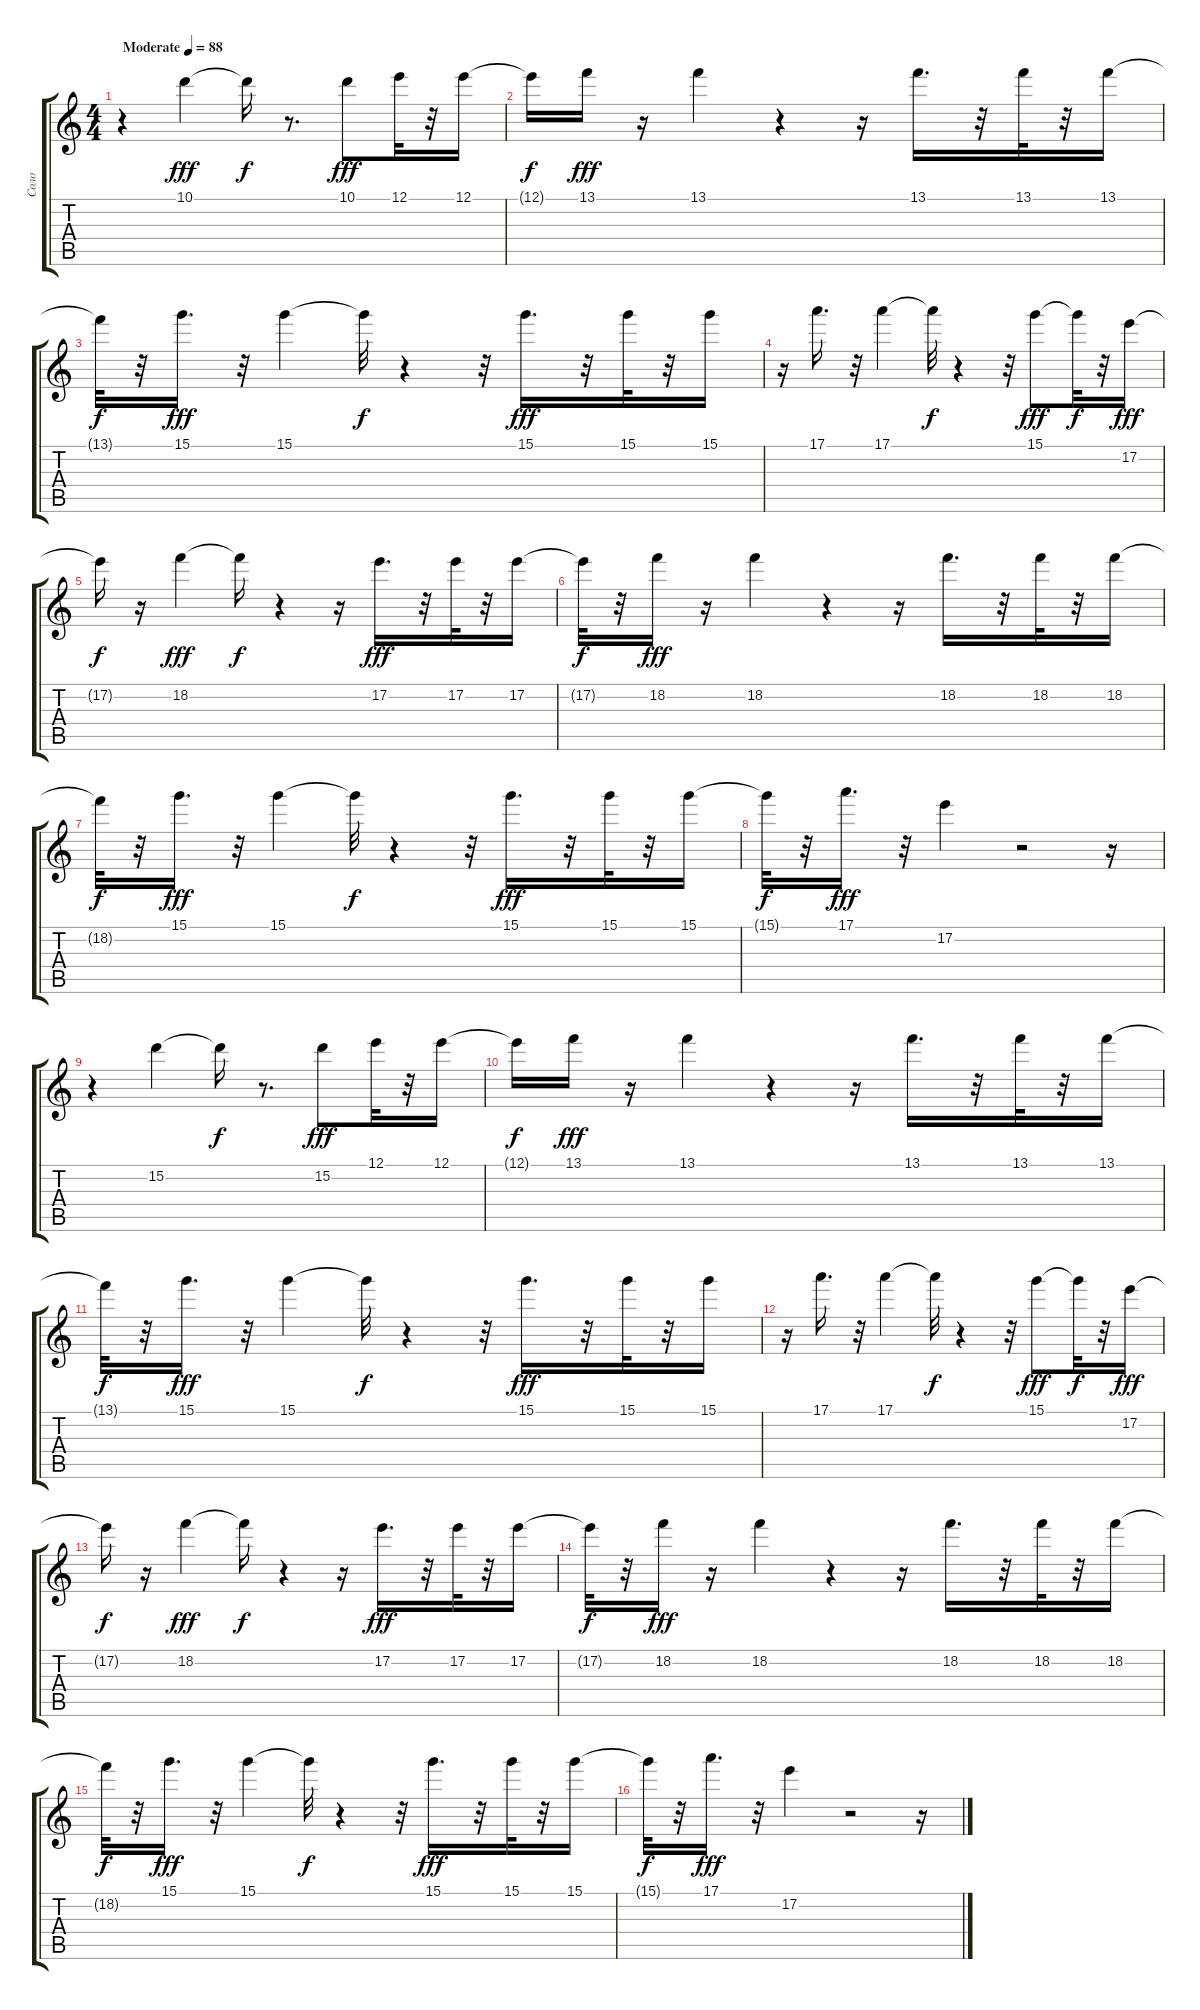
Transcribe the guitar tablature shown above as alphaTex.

\track ("Соло" "Соло") {instrument overdrivenguitar}
\staff {score tabs}
\tuning (E4 B3 G3 D3 A2 E2) {hide}
\ts (4 4)
\tempo (88 "Moderate")
\clef g2
\ks c
r.4{dy fff instrument overdrivenguitar} 10.1.4 10.1{t}.16{dy f} r.8{d} 10.1.8{dy fff} 12.1.32 r.32 12.1.16 |
12.1{t}.16{dy f} 13.1.16{dy fff} r.16 13.1.4 r.4 r.16 13.1.16{d} r.32 13.1.32 r.32 13.1.16 |
13.1{t}.32{dy f} r.32 15.1.16{d dy fff} r.32 15.1.4 15.1{t}.32{dy f} r.4 r.32 15.1.16{d dy fff} r.32 15.1.32 r.32 15.1.16 |
r.16 17.1.16{d} r.32 17.1.4 17.1{t}.32{dy f} r.4 r.32 15.1.8{dy fff} 15.1{t}.32{dy f} r.32 17.2.16{dy fff} |
17.2{t}.16{dy f} r.16 18.2.4{dy fff} 18.2{t}.16{dy f} r.4 r.16 17.2.16{d dy fff} r.32 17.2.32 r.32 17.2.16 |
17.2{t}.32{dy f} r.32 18.2.16{dy fff} r.16 18.2.4 r.4 r.16 18.2.16{d} r.32 18.2.32 r.32 18.2.16 |
18.2{t}.32{dy f} r.32 15.1.16{d dy fff} r.32 15.1.4 15.1{t}.32{dy f} r.4 r.32 15.1.16{d dy fff} r.32 15.1.32 r.32 15.1.16 |
15.1{t}.32{dy f} r.32 17.1.16{d dy fff} r.32 17.2.4 r.2 r.16 |
r.4 15.2.4 15.2{t}.16{dy f} r.8{d} 15.2.8{dy fff} 12.1.32 r.32 12.1.16 |
12.1{t}.16{dy f} 13.1.16{dy fff} r.16 13.1.4 r.4 r.16 13.1.16{d} r.32 13.1.32 r.32 13.1.16 |
13.1{t}.32{dy f} r.32 15.1.16{d dy fff} r.32 15.1.4 15.1{t}.32{dy f} r.4 r.32 15.1.16{d dy fff} r.32 15.1.32 r.32 15.1.16 |
r.16 17.1.16{d} r.32 17.1.4 17.1{t}.32{dy f} r.4 r.32 15.1.8{dy fff} 15.1{t}.32{dy f} r.32 17.2.16{dy fff} |
17.2{t}.16{dy f} r.16 18.2.4{dy fff} 18.2{t}.16{dy f} r.4 r.16 17.2.16{d dy fff} r.32 17.2.32 r.32 17.2.16 |
17.2{t}.32{dy f} r.32 18.2.16{dy fff} r.16 18.2.4 r.4 r.16 18.2.16{d} r.32 18.2.32 r.32 18.2.16 |
18.2{t}.32{dy f} r.32 15.1.16{d dy fff} r.32 15.1.4 15.1{t}.32{dy f} r.4 r.32 15.1.16{d dy fff} r.32 15.1.32 r.32 15.1.16 |
15.1{t}.32{dy f} r.32 17.1.16{d dy fff} r.32 17.2.4 r.2 r.16
